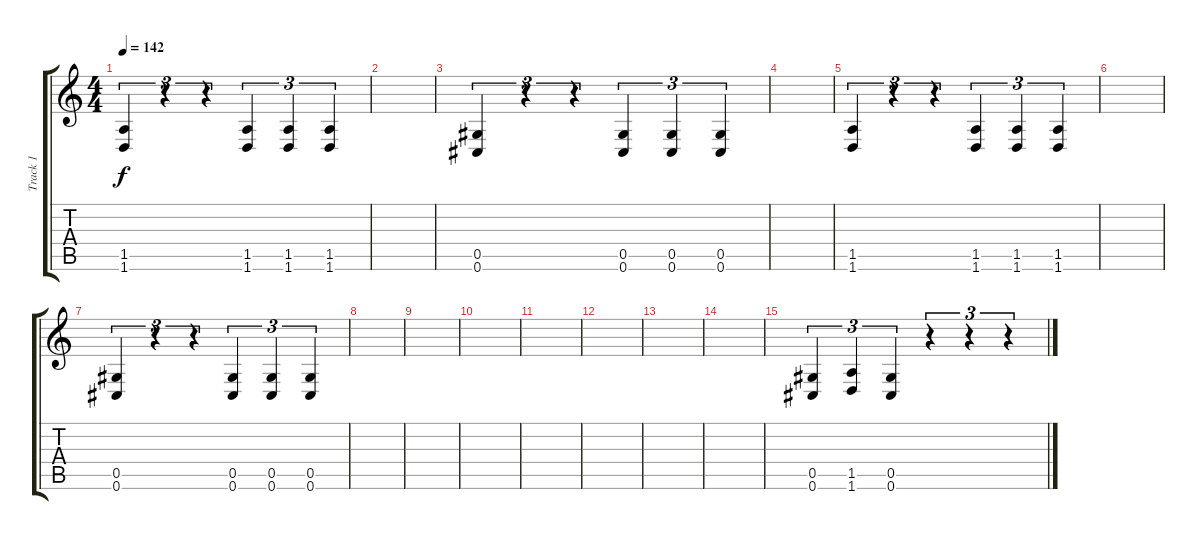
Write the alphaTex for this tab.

\track ("Track 1" "Track 1") {instrument overdrivenguitar}
\staff {score tabs}
\tuning (Eb4 Bb3 Gb3 Db3 Ab2 Db2) {hide}
\ts (4 4)
\tempo 142
\clef g2
\ks c
(1.5 1.6).4{tu (3 2) dy f} r.4{tu (3 2)} r.4{tu (3 2)} (1.5 1.6).4{tu (3 2)} (1.5 1.6).4{tu (3 2)} (1.5 1.6).4{tu (3 2)} |
|
(0.5 0.6).4{tu (3 2)} r.4{tu (3 2)} r.4{tu (3 2)} (0.5 0.6).4{tu (3 2)} (0.5 0.6).4{tu (3 2)} (0.5 0.6).4{tu (3 2)} |
|
(1.5 1.6).4{tu (3 2)} r.4{tu (3 2)} r.4{tu (3 2)} (1.5 1.6).4{tu (3 2)} (1.5 1.6).4{tu (3 2)} (1.5 1.6).4{tu (3 2)} |
|
(0.5 0.6).4{tu (3 2)} r.4{tu (3 2)} r.4{tu (3 2)} (0.5 0.6).4{tu (3 2)} (0.5 0.6).4{tu (3 2)} (0.5 0.6).4{tu (3 2)} |
|
|
|
|
|
|
|
(0.5 0.6).4{tu (3 2)} (1.5 1.6).4{tu (3 2)} (0.5 0.6).4{tu (3 2)} r.4{tu (3 2)} r.4{tu (3 2)} r.4{tu (3 2)}
